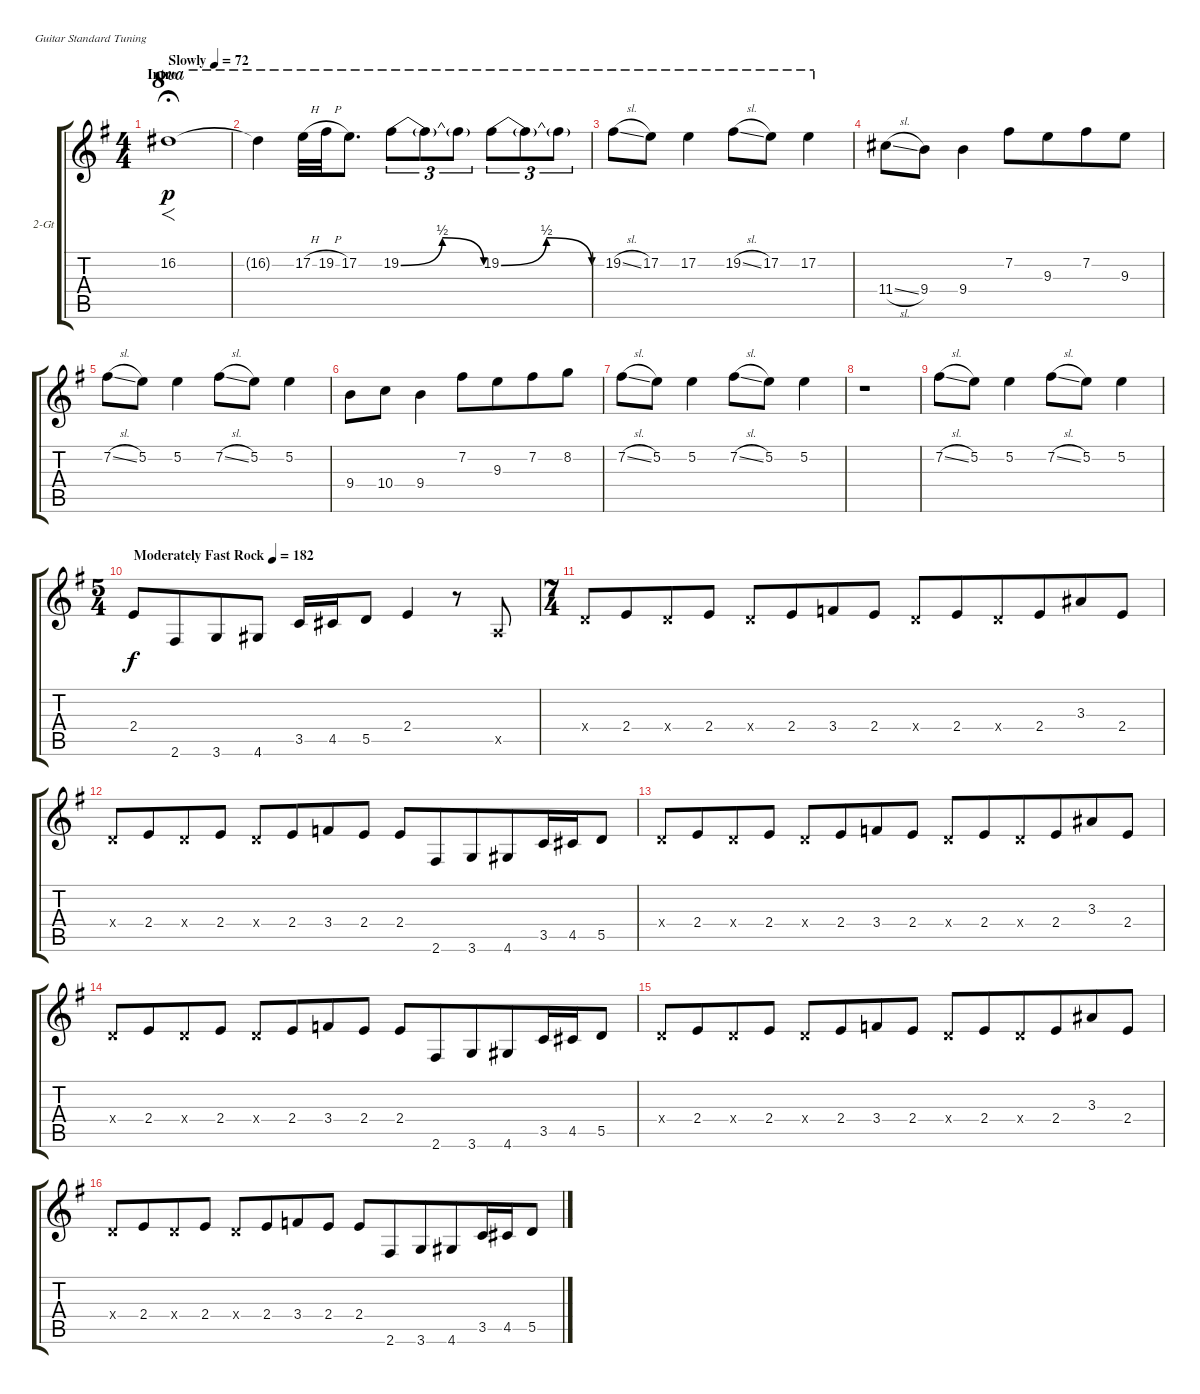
\bracketExtendMode groupsimilarinstruments
\firstSystemTrackNameOrientation horizontal
\otherSystemsTrackNameOrientation horizontal
\track ("2-Gt" "2-Gt") {instrument distortionguitar}
\staff {score tabs}
\tuning (E4 B3 G3 D3 A2 E2)
\ts (4 4)
\beaming (8 4 4)
\section ("" "Intro")
\tempo (72 "Slowly")
\clef g2
\scale
1.08575
\ks g
16.2.1{f ot 8va dy p fermata (medium 1) instrument distortionguitar} |
\scale
0.91425 16.2{t}.4{ot 8va} 17.2{h}.32{ot 8va} 19.2{h}.32{ot 8va} 17.2.8{d ot 8va} 19.2{be (bendrelease 0 0 10.799999999999999 2 20.4 2 30 0)}.8{tu (3 2) ot 8va} 19.2{t}.8{tu (3 2) ot 8va} 19.2{t}.8{tu (3 2) ot 8va} 19.2{be (bendrelease 0 0 10.799999999999999 2 20.4 2 30 0)}.8{tu (3 2) ot 8va} 19.2{t}.8{tu (3 2) ot 8va} 19.2{t}.8{tu (3 2) ot 8va} |
\scale
1.05549 19.2{sl}.8{ot 8va} 17.2.8{ot 8va} 17.2.4{ot 8va} 19.2{sl}.8{ot 8va} 17.2.8{ot 8va} 17.2.4{ot 8va} |
\scale
0.944515 11.4{sl}.8 9.4.8 9.4.4 7.2.8 9.3.8 7.2.8 9.3.8 |
\scale
1.05549 7.2{sl}.8 5.2.8 5.2.4 7.2{sl}.8 5.2.8 5.2.4 |
\scale
0.944515 9.4.8 10.4.8 9.4.4 7.2.8 9.3.8 7.2.8 8.2.8 |
\scale
1.05549 7.2{sl}.8 5.2.8 5.2.4 7.2{sl}.8 5.2.8 5.2.4 |
\scale
0.944515 r.1 |
\scale
1.05549 7.2{sl}.8 5.2.8 5.2.4 7.2{sl}.8 5.2.8 5.2.4 |
\ts (5 4)
\beaming (8 4 4)
\tempo (182 "Moderately Fast Rock")
\scale
0.944515 2.4.8{dy f} 2.6.8 3.6.8 4.6.8 3.5.16 4.5.16 5.5.8 2.4.4 r.8 0.5{x}.8 |
\ts (7 4)
\beaming (8 4 4 6)
\scale
1.08575 0.4{x}.8 2.4.8 0.4{x}.8 2.4.8 0.4{x}.8 2.4.8 3.4.8 2.4.8 0.4{x}.8 2.4.8 0.4{x}.8 2.4.8 3.3.8 2.4.8 |
\scale
0.91425 0.4{x}.8 2.4.8 0.4{x}.8 2.4.8 0.4{x}.8 2.4.8 3.4.8 2.4.8 2.4.8 2.6.8 3.6.8 4.6.8 3.5.16 4.5.16 5.5.8 |
\scale
1.05549 0.4{x}.8 2.4.8 0.4{x}.8 2.4.8 0.4{x}.8 2.4.8 3.4.8 2.4.8 0.4{x}.8 2.4.8 0.4{x}.8 2.4.8 3.3.8 2.4.8 |
\scale
0.944515 0.4{x}.8 2.4.8 0.4{x}.8 2.4.8 0.4{x}.8 2.4.8 3.4.8 2.4.8 2.4.8 2.6.8 3.6.8 4.6.8 3.5.16 4.5.16 5.5.8 |
\scale
1.05549 0.4{x}.8 2.4.8 0.4{x}.8 2.4.8 0.4{x}.8 2.4.8 3.4.8 2.4.8 0.4{x}.8 2.4.8 0.4{x}.8 2.4.8 3.3.8 2.4.8 |
\scale
0.944515 0.4{x}.8 2.4.8 0.4{x}.8 2.4.8 0.4{x}.8 2.4.8 3.4.8 2.4.8 2.4.8 2.6.8 3.6.8 4.6.8 3.5.16 4.5.16 5.5.8
